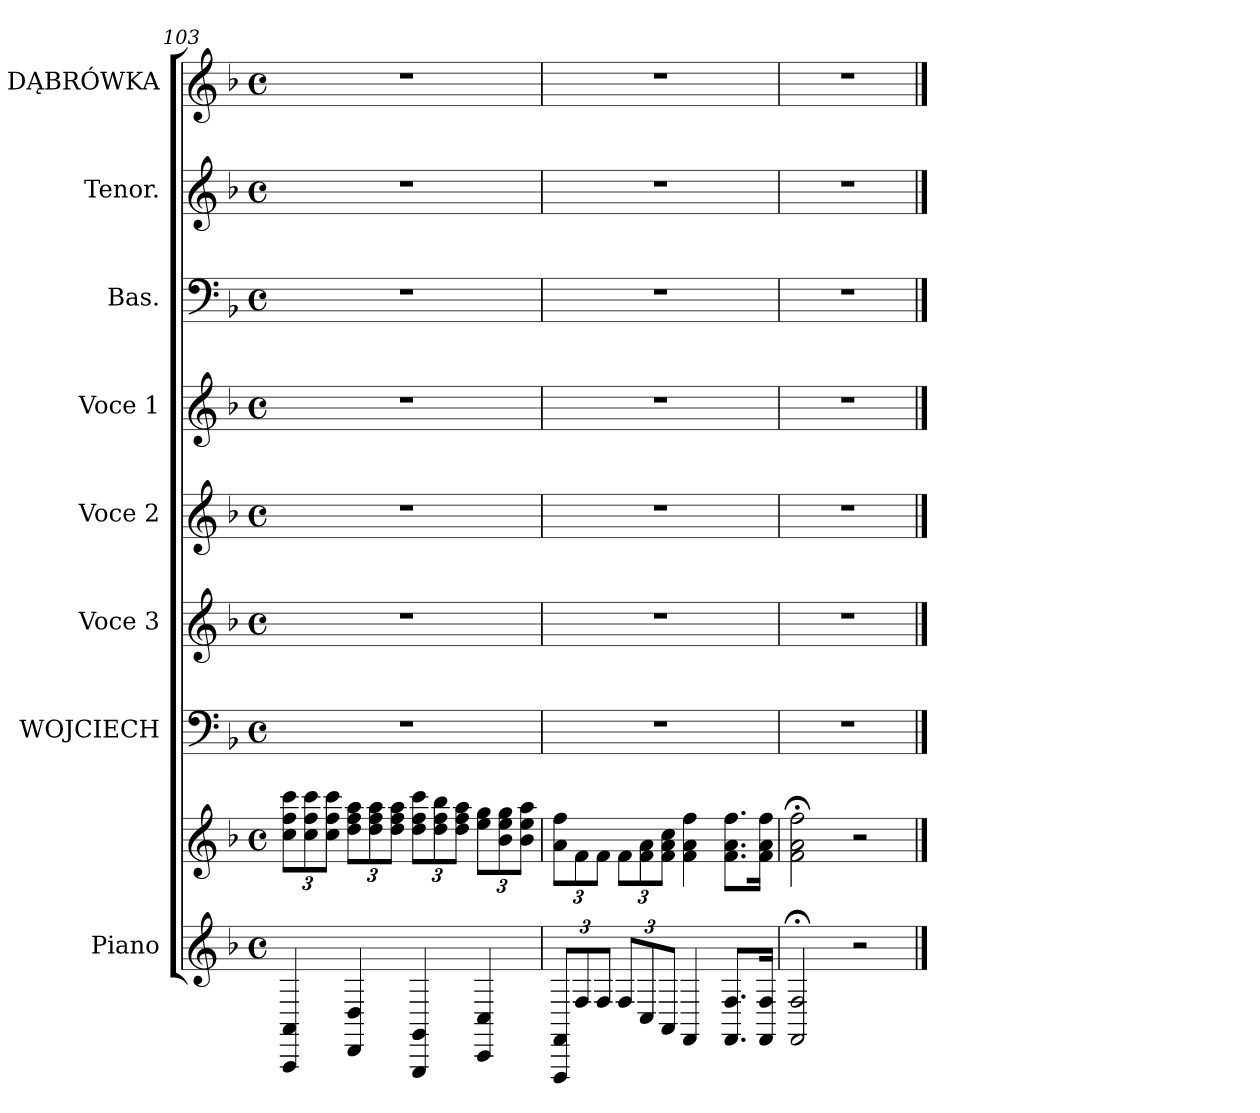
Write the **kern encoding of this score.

**kern	**kern	**kern	**kern	**kern	**kern	**kern	**kern	**kern
*part8	*part8	*part7	*part6	*part5	*part4	*part3	*part2	*part1
*staff9	*staff8	*staff7	*staff6	*staff5	*staff4	*staff3	*staff2	*staff1
*I"Piano	*	*I"WOJCIECH	*I"Voce 3	*I"Voce 2	*I"Voce 1	*I"Bas.	*I"Tenor.	*I"DĄBRÓWKA
*	*	*I'W	*I'V 3	*I'V 2	*I'V 1	*I'B	*I'T	*I'D
*clefG2	*clefG2	*clefF4	*clefG2	*clefG2	*clefG2	*clefF4	*clefG2	*clefG2
*k[b-]	*k[b-]	*k[b-]	*k[b-]	*k[b-]	*k[b-]	*k[b-]	*k[b-]	*k[b-]
*M4/4	*M4/4	*M4/4	*M4/4	*M4/4	*M4/4	*M4/4	*M4/4	*M4/4
*met(c)	*met(c)	*met(c)	*met(c)	*met(c)	*met(c)	*met(c)	*met(c)	*met(c)
=103	=103	=103	=103	=103	=103	=103	=103	=103
4AAA/ 4AA/	12cc\ 12ff\ 12ccc\L	1r	1r	1r	1r	1r	1r	1r
.	12cc\ 12ff\ 12ccc\	.	.	.	.	.	.	.
.	12cc\ 12ff\ 12ccc\J	.	.	.	.	.	.	.
4DD/ 4D/	12dd\ 12ff\ 12aa\L	.	.	.	.	.	.	.
.	12dd\ 12ff\ 12aa\	.	.	.	.	.	.	.
.	12dd\ 12ff\ 12aa\J	.	.	.	.	.	.	.
4GGG/ 4GG/	12dd\ 12ff\ 12ccc\L	.	.	.	.	.	.	.
.	12dd\ 12ff\ 12bb-\	.	.	.	.	.	.	.
.	12dd\ 12ff\ 12aa\J	.	.	.	.	.	.	.
4CC/ 4C/	12ee\ 12gg\L	.	.	.	.	.	.	.
.	12b-\ 12ee\ 12gg\	.	.	.	.	.	.	.
.	12b-\ 12ee\ 12aa\J	.	.	.	.	.	.	.
=104	=104	=104	=104	=104	=104	=104	=104	=104
12FFF/ 12FF/L	12a\ 12ff\L	1r	1r	1r	1r	1r	1r	1r
12F/	12f\	.	.	.	.	.	.	.
12F/J	12f\J	.	.	.	.	.	.	.
12F/L	12f\L	.	.	.	.	.	.	.
12C/	12f\ 12a\	.	.	.	.	.	.	.
12AA/J	12f\ 12a\ 12cc\J	.	.	.	.	.	.	.
4FF/	4f\ 4a\ 4ff\	.	.	.	.	.	.	.
8.FF/ 8.F/L	8.f\ 8.a\ 8.ff\L	.	.	.	.	.	.	.
16FF/ 16F/Jk	16f\ 16a\ 16ff\Jk	.	.	.	.	.	.	.
=105	=105	=105	=105	=105	=105	=105	=105	=105
2FF;</ 2F;</	2f;<\ 2a;<\ 2ff;<\	1r	1r	1r	1r	1r	1r	1r
2r	2r	.	.	.	.	.	.	.
==	==	==	==	==	==	==	==	==
*-	*-	*-	*-	*-	*-	*-	*-	*-
